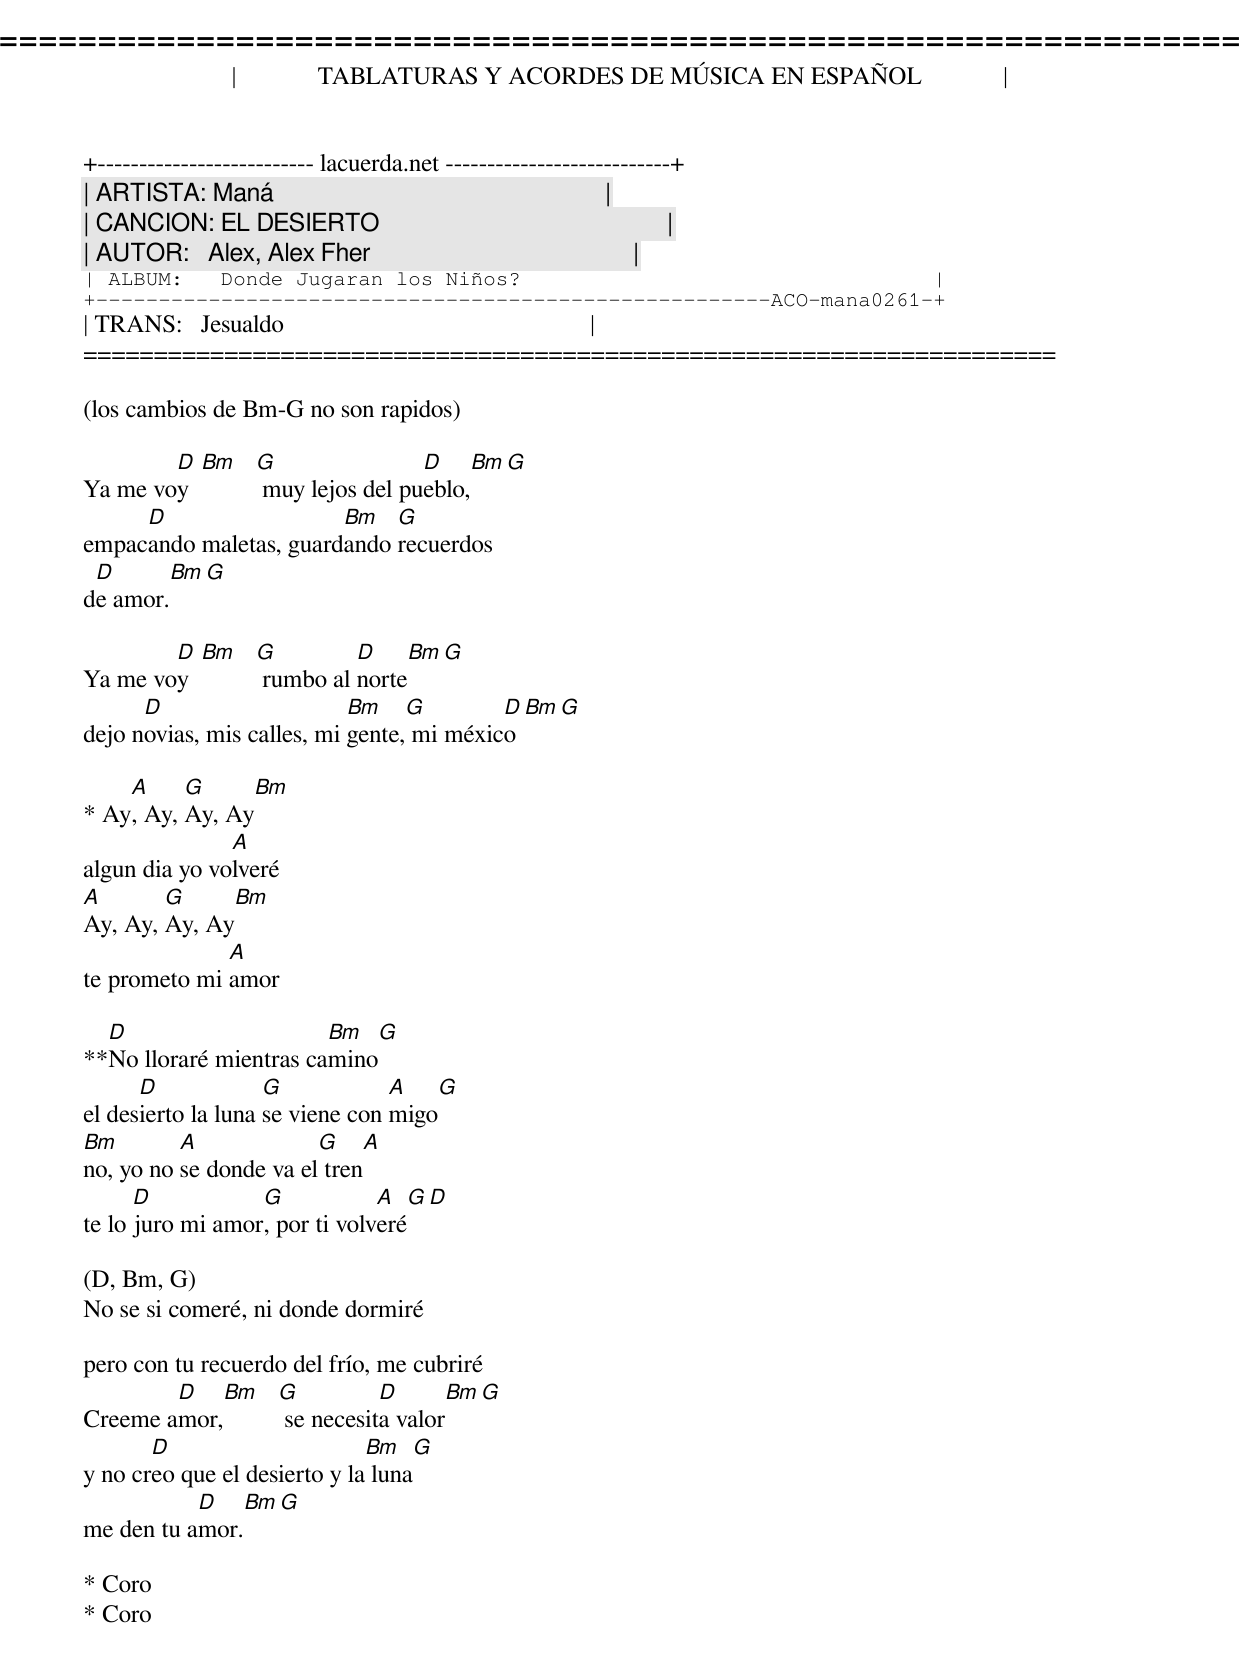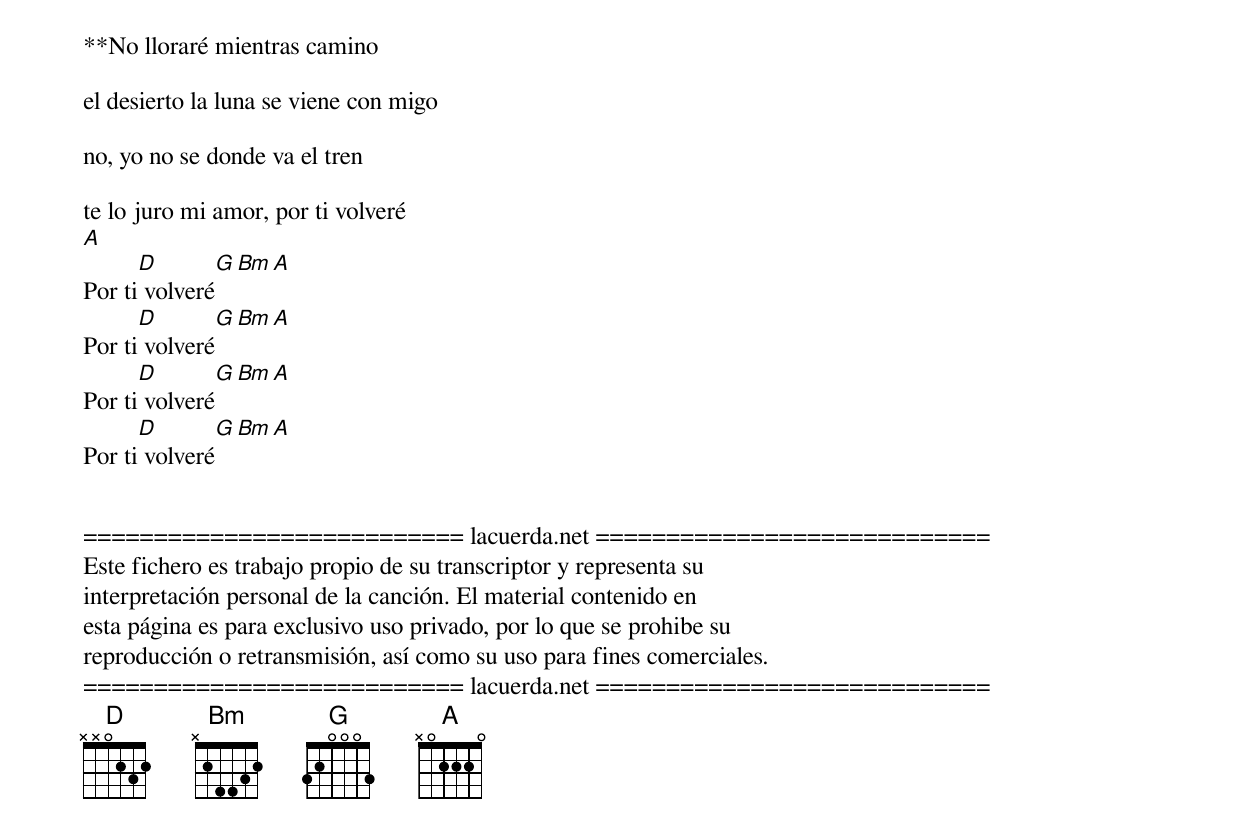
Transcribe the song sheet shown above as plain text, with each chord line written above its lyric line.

=====================================================================
|             TABLATURAS Y ACORDES DE MÚSICA EN ESPAÑOL             |
+-------------------------- lacuerda.net ---------------------------+
| ARTISTA: Maná                                                     |
| CANCION: EL DESIERTO                                              |
| AUTOR:   Alex, Alex Fher                                          |
| ALBUM:   Donde Jugaran los Niños?                                 |
+------------------------------------------------------ACO-mana0261-+
| TRANS:   Jesualdo                                                 |
=====================================================================

(los cambios de Bm-G no son rapidos)

        D  Bm G                D       Bm G
Ya me voy      muy lejos del pueblo,
     D                  Bm   G
empacando maletas, guardando recuerdos
 D          Bm G
de amor.

        D  Bm G         D      Bm G
Ya me voy      rumbo al norte
      D                     Bm    G        D   Bm  G
dejo novias, mis calles, mi gente, mi méxico

    A     G        Bm
* Ay, Ay, Ay, Ay
               A
algun dia yo volveré
A       G         Bm
Ay, Ay, Ay, Ay
              A
te prometo mi amor

  D                     Bm     G
**No lloraré mientras camino
      D             G            A   G
el desierto la luna se viene con migo
Bm        A             G     A
no, yo no se donde va el tren
      D           G            A       G   D
te lo juro mi amor, por ti volveré

(D, Bm, G)
No se si comeré, ni donde dormiré

pero con tu recuerdo del frío, me cubriré
        D   Bm G          D      Bm G
Creeme amor,    se necesita valor
       D                      Bm    G
y no creo que el desierto y la luna
           D    Bm G
me den tu amor.

* Coro
* Coro

**No lloraré mientras camino

el desierto la luna se viene con migo

no, yo no se donde va el tren

te lo juro mi amor, por ti volveré
A
      D        G   Bm  A
Por ti volveré
      D        G   Bm  A
Por ti volveré
      D        G   Bm  A
Por ti volveré
      D        G   Bm  A
Por ti volveré


=========================== lacuerda.net ============================
Este fichero es trabajo propio de su transcriptor y representa su
interpretación personal de la canción. El material contenido en
esta página es para exclusivo uso privado, por lo que se prohibe su
reproducción o retransmisión, así como su uso para fines comerciales.
=========================== lacuerda.net ============================
